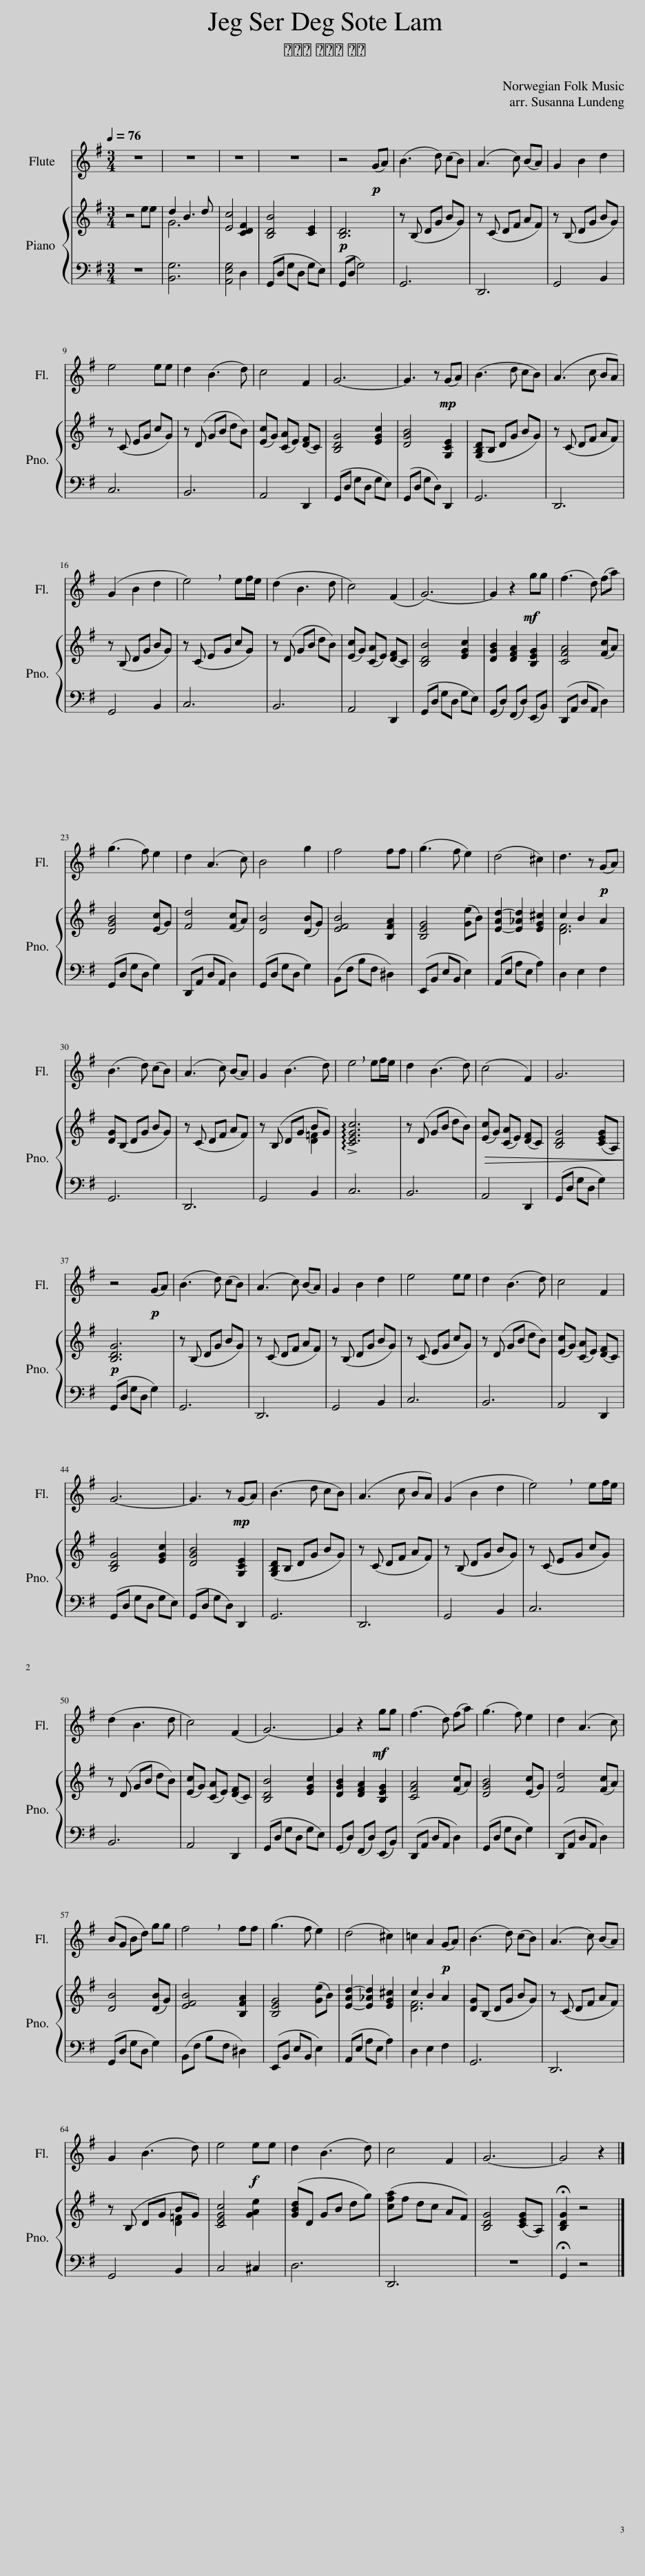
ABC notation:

X:1
%%score 1 { ( 2 4 ) | 3 }
L:1/8
Q:1/4=76
M:3/4
I:linebreak $
K:G
V:1 treble
V:2 treble
V:4 treble
V:3 bass
V:1
 z6 | z6 | z6 | z6 | z4!p! (GA) | %5
 (B3 d) (cB) | (A3 c) (BA) | G2 B2 d2 |$ e4 ee | d2 (B3 d) | %10
 c4 F2 | G6- | G3 z!mp! (GA) | (B3 d cB) | (A3 c BA) |$ %15
 (G2 B2 d2 | e4) ef/e/ | (d2 B3 d | c4) (F2 | G6-) | %20
 G2 z2!mf! gg | (f3 d) (fa) |$ (g3 f) e2 | d2 (A3 c) | B4 g2 | %25
 f4 ff | (g3 f e2) | (d4 ^c2) | d3 z!p! (GA) |$ (B3 d) (cB) | %30
 (A3 c) (BA) | G2 (B3 d) | e4 ef/e/ | d2 (B3 d) | (c4 F2) | %35
 G6 |$ z4!p! (GA) | (B3 d) (cB) | (A3 c) (BA) | G2 B2 d2 | %40
 e4 ee | d2 (B3 d) | c4 F2 |$ G6- | G3 z!mp! (GA) | %45
 (B3 d cB) | (A3 c BA) | (G2 B2 d2 | e4) ef/e/ |$ (d2 B3 d | %50
 c4) (F2 | G6-) | G2 z2!mf! gg | (f3 d) (fa) | (g3 f) e2 | %55
 d2 (A3 c) |$ (BG Bd) gg | f4 ff | (g3 f e2) | (d4 ^c2) | %60
 =c2 A2!p! (GA) | (B3 d) (cB) | (A3 c) (BA) |$ G2 (B3 d) | e4!f! ee | %65
 d2 (B3 d) | c4 F2 | G6- | G4 z2 |] %69
V:2
 z4 ee | d2 B3 d | [Ec]4 [CDF]2 | [B,DB]4 [CE]2 |!p! [B,D]6 | %5
 z (B, DG BG) | z (C DF AF) | z (B, DG BG) |$ z (C EG cG) | z (D GB dB) | %10
 ([Ec]G) ([CA]E) ([DF]C) | [B,DG]4 [EGc]2 | [DGB]4 [G,CE]2 | ([G,B,D]B, DG BG) | z (C DF AF) |$ %15
 z (B, DG BG) | z (C EG cG) | z (D GB dB) | ([Ec]G) ([CA]E) ([DF]C) | [B,DB]4 [EGc]2 | %20
 [DGB]2 [DFA]2 [B,EG]2 | [CFA]4 ([Fc]A) |$ [DGB]4 ([Ec]G) | [Fd]4 ([Fc]A) | [DB]4 ([DB]G) | %25
 [EFB]4 [B,FA]2 | [B,EG]4 ([Ge]B) | [E-Ad-]2 [E_Ad]2 [EG^c]2 | c2 B2 A2 |$ [DG](B, DG BG) | %30
 z (C DF AF) | z (B, DG BG) | !arpeggio!!>![CEGc]6 | z (D GB dB) | ([Ec]G)!>(! ([CA]E) ([DF]C)!>)! | %35
 [B,DG]4 ([CEG]A,) |$!p! [B,DG]6 | z (B, DG BG) | z (C DF AF) | z (B, DG BG) | %40
 z (C EG cG) | z (D GB dB) | ([Ec]G) ([CA]E) ([DF]C) |$ [B,DG]4 [EGc]2 | [DGB]4 [G,CE]2 | %45
 ([G,B,D]B, DG BG) | z (C DF AF) | z (B, DG BG) | z (C EG cG) |$ z (D GB dB) | %50
 ([Ec]G) ([CA]E) ([DF]C) | [B,DB]4 [EGc]2 | [DGB]2 [DFA]2 [B,EG]2 | [CFA]4 ([Fc]A) | [DGB]4 ([Ec]G) | %55
 [Fd]4 ([Fc]A) |$ [DB]4 ([DB]G) | [EFB]4 [B,FA]2 | [B,EG]4 ([Ge]B) | [E-Ad-]2 [E_Ad]2 [EG^c]2 | %60
 c2 B2 A2 | [DG](B, DG BG) | z (C DF AF) |$ z (B, DG BG) | [CEGc]4 [GAe]2 | %65
 ([GBd]D GB dg) | ([cfa]f dc AF) | [B,DG]4 ([CEG]A,) | !fermata![B,DG]2 z4 |] %69
V:3
 z6 | [B,,G,]6 | [A,,E,G,]4 D,2 | (G,,D, G,D, G,E,) | (G,,D, G,4) | %5
 G,,6 | D,,6 | G,,4 B,,2 |$ C,6 | B,,6 | %10
 A,,4 D,,2 | (G,,D, G,D, G,E,) | (G,,D, G,D,) D,,2 | G,,6 | D,,6 |$ %15
 G,,4 B,,2 | C,6 | B,,6 | A,,4 D,,2 | (G,,D, G,D, G,E,) | %20
 (G,,D,) (F,,D,) (E,,B,,) | (D,,A,, D,A,, D,2) |$ (G,,D, G,D, G,2) | (D,,A,, D,A,, D,2) | (G,,D, G,D, G,2) | %25
 (B,,F, B,F, ^D,2) | (E,,B,, E,B,, E,2) | (A,,E, A,E, A,2) | D,2 E,2 F,2 |$ G,,6 | %30
 D,,6 | G,,4 B,,2 | C,6 | B,,6 | A,,4 D,,2 | %35
 (G,,D, G,D, G,2) |$ (G,,D, G,D, G,2) | G,,6 | D,,6 | G,,4 B,,2 | %40
 C,6 | B,,6 | A,,4 D,,2 |$ (G,,D, G,D, G,E,) | (G,,D, G,D,) D,,2 | %45
 G,,6 | D,,6 | G,,4 B,,2 | C,6 |$ B,,6 | %50
 A,,4 D,,2 | (G,,D, G,D, G,E,) | (G,,D,) (F,,D,) (E,,B,,) | (D,,A,, D,A,, D,2) | (G,,D, G,D, G,2) | %55
 (D,,A,, D,A,, D,2) |$ (G,,D, G,D, G,2) | (B,,F, B,F, ^D,2) | (E,,B,, E,B,, E,2) | (A,,E, A,E, A,2) | %60
 D,2 E,2 F,2 | G,,6 | D,,6 |$ G,,4 B,,2 | C,4 ^C,2 | %65
 D,6 | D,,6 | z6 | !fermata!G,,2 z4 |] %69
V:4
 x6 | G6 | x6 | x6 | x6 | %5
 x6 | x6 | x6 |$ x6 | x6 | %10
 x6 | x6 | x6 | x6 | x6 |$ %15
 x6 | x6 | x6 | x6 | x6 | %20
 x6 | x6 |$ x6 | x6 | x6 | %25
 x6 | x6 | x6 | [DF]6 |$ x6 | %30
 x6 | x4 [D=F]2 | x6 | x6 | x6 | %35
 x6 |$ x6 | x6 | x6 | x6 | %40
 x6 | x6 | x6 |$ x6 | x6 | %45
 x6 | x6 | x6 | x6 |$ x6 | %50
 x6 | x6 | x6 | x6 | x6 | %55
 x6 |$ x6 | x6 | x6 | x6 | %60
 [DF]6 | x6 | x6 |$ x4 [D=F]2 | x6 | %65
 x6 | x6 | x6 | x6 |] %69
